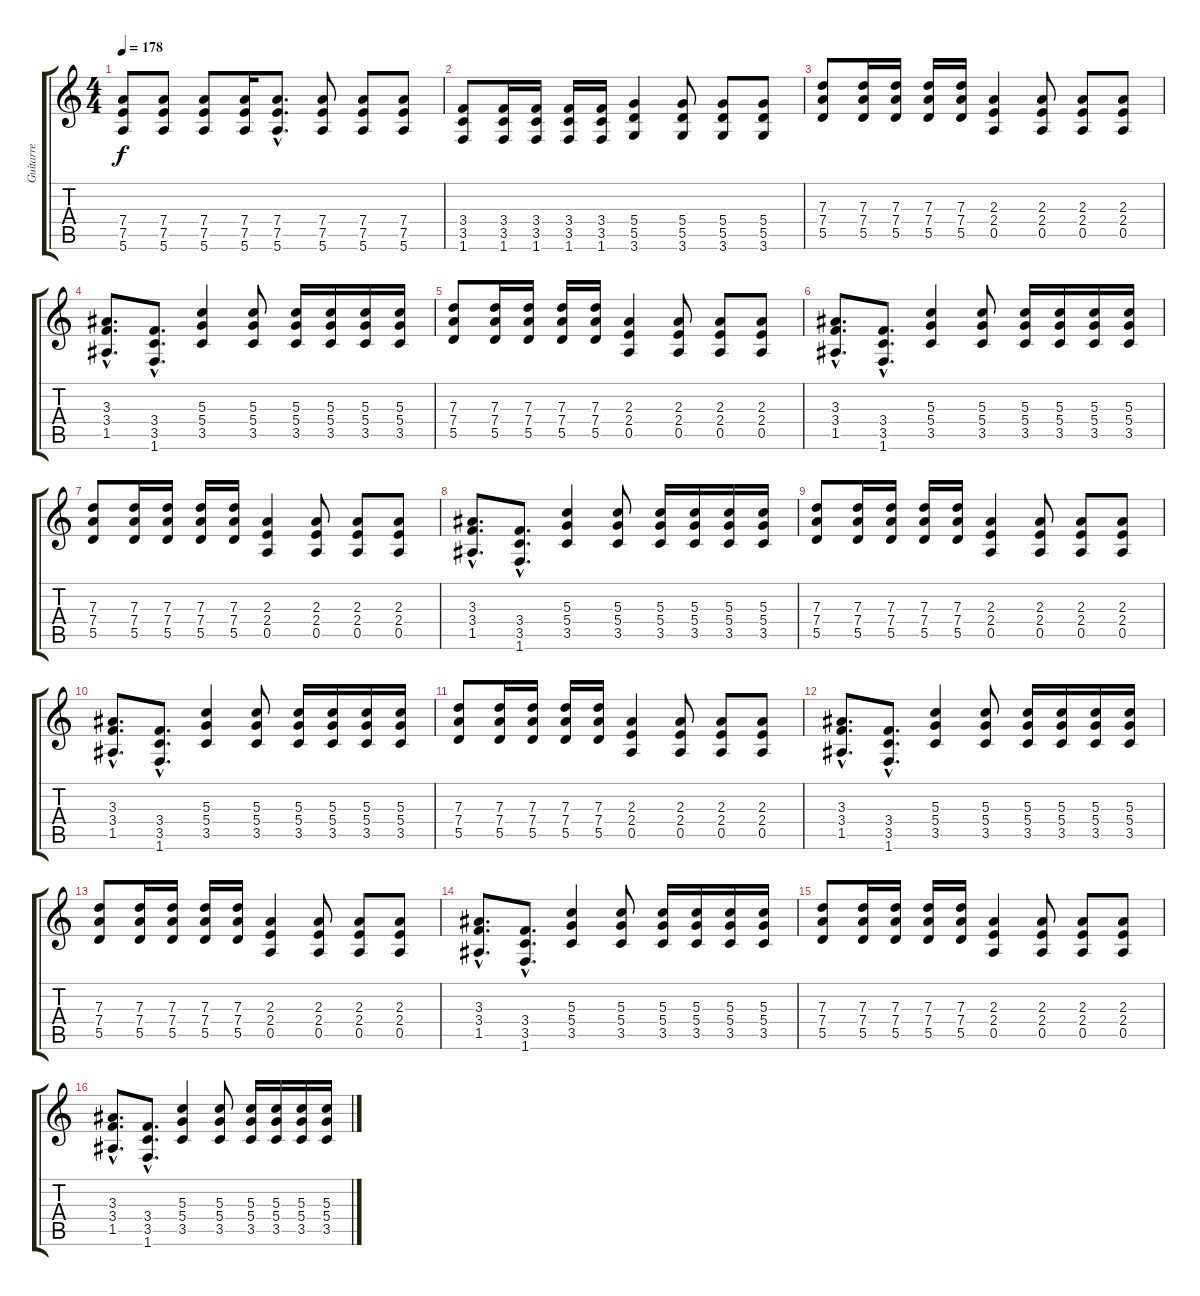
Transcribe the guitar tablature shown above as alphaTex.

\track ("Guitarre" "Guitarre") {instrument distortionguitar}
\staff {score tabs}
\tuning (E4 B3 G3 D3 A2 E2) {hide}
\ts (4 4)
\tempo 178
\clef g2
\ks c
(7.4 7.5 5.6).8{dy f} (7.4 7.5 5.6).8 (7.4 7.5 5.6).8 (7.4 7.5 5.6).16 (7.4{hac} 7.5{hac} 5.6{hac}).8{d} (7.4 7.5 5.6).8 (7.4 7.5 5.6).8 (7.4 7.5 5.6).8 |
(3.4 3.5 1.6).8 (3.4 3.5 1.6).16 (3.4 3.5 1.6).16 (3.4 3.5 1.6).16 (3.4 3.5 1.6).16 (5.4 5.5 3.6).4 (5.4 5.5 3.6).8 (5.4 5.5 3.6).8 (5.4 5.5 3.6).8 |
(7.3 7.4 5.5).8 (7.3 7.4 5.5).16 (7.3 7.4 5.5).16 (7.3 7.4 5.5).16 (7.3 7.4 5.5).16 (2.3 2.4 0.5).4 (2.3 2.4 0.5).8 (2.3 2.4 0.5).8 (2.3 2.4 0.5).8 |
(3.3{hac} 3.4{hac} 1.5{hac}).8{d} (3.4{hac} 3.5{hac} 1.6{hac}).8{d} (5.3 5.4 3.5).4 (5.3 5.4 3.5).8 (5.3 5.4 3.5).16 (5.3 5.4 3.5).16 (5.3 5.4 3.5).16 (5.3 5.4 3.5).16 |
(7.3 7.4 5.5).8 (7.3 7.4 5.5).16 (7.3 7.4 5.5).16 (7.3 7.4 5.5).16 (7.3 7.4 5.5).16 (2.3 2.4 0.5).4 (2.3 2.4 0.5).8 (2.3 2.4 0.5).8 (2.3 2.4 0.5).8 |
(3.3{hac} 3.4{hac} 1.5{hac}).8{d} (3.4{hac} 3.5{hac} 1.6{hac}).8{d} (5.3 5.4 3.5).4 (5.3 5.4 3.5).8 (5.3 5.4 3.5).16 (5.3 5.4 3.5).16 (5.3 5.4 3.5).16 (5.3 5.4 3.5).16 |
(7.3 7.4 5.5).8 (7.3 7.4 5.5).16 (7.3 7.4 5.5).16 (7.3 7.4 5.5).16 (7.3 7.4 5.5).16 (2.3 2.4 0.5).4 (2.3 2.4 0.5).8 (2.3 2.4 0.5).8 (2.3 2.4 0.5).8 |
(3.3{hac} 3.4{hac} 1.5{hac}).8{d} (3.4{hac} 3.5{hac} 1.6{hac}).8{d} (5.3 5.4 3.5).4 (5.3 5.4 3.5).8 (5.3 5.4 3.5).16 (5.3 5.4 3.5).16 (5.3 5.4 3.5).16 (5.3 5.4 3.5).16 |
(7.3 7.4 5.5).8 (7.3 7.4 5.5).16 (7.3 7.4 5.5).16 (7.3 7.4 5.5).16 (7.3 7.4 5.5).16 (2.3 2.4 0.5).4 (2.3 2.4 0.5).8 (2.3 2.4 0.5).8 (2.3 2.4 0.5).8 |
(3.3{hac} 3.4{hac} 1.5{hac}).8{d} (3.4{hac} 3.5{hac} 1.6{hac}).8{d} (5.3 5.4 3.5).4 (5.3 5.4 3.5).8 (5.3 5.4 3.5).16 (5.3 5.4 3.5).16 (5.3 5.4 3.5).16 (5.3 5.4 3.5).16 |
(7.3 7.4 5.5).8 (7.3 7.4 5.5).16 (7.3 7.4 5.5).16 (7.3 7.4 5.5).16 (7.3 7.4 5.5).16 (2.3 2.4 0.5).4 (2.3 2.4 0.5).8 (2.3 2.4 0.5).8 (2.3 2.4 0.5).8 |
(3.3{hac} 3.4{hac} 1.5{hac}).8{d} (3.4{hac} 3.5{hac} 1.6{hac}).8{d} (5.3 5.4 3.5).4 (5.3 5.4 3.5).8 (5.3 5.4 3.5).16 (5.3 5.4 3.5).16 (5.3 5.4 3.5).16 (5.3 5.4 3.5).16 |
(7.3 7.4 5.5).8 (7.3 7.4 5.5).16 (7.3 7.4 5.5).16 (7.3 7.4 5.5).16 (7.3 7.4 5.5).16 (2.3 2.4 0.5).4 (2.3 2.4 0.5).8 (2.3 2.4 0.5).8 (2.3 2.4 0.5).8 |
(3.3{hac} 3.4{hac} 1.5{hac}).8{d} (3.4{hac} 3.5{hac} 1.6{hac}).8{d} (5.3 5.4 3.5).4 (5.3 5.4 3.5).8 (5.3 5.4 3.5).16 (5.3 5.4 3.5).16 (5.3 5.4 3.5).16 (5.3 5.4 3.5).16 |
(7.3 7.4 5.5).8 (7.3 7.4 5.5).16 (7.3 7.4 5.5).16 (7.3 7.4 5.5).16 (7.3 7.4 5.5).16 (2.3 2.4 0.5).4 (2.3 2.4 0.5).8 (2.3 2.4 0.5).8 (2.3 2.4 0.5).8 |
(3.3{hac} 3.4{hac} 1.5{hac}).8{d} (3.4{hac} 3.5{hac} 1.6{hac}).8{d} (5.3 5.4 3.5).4 (5.3 5.4 3.5).8 (5.3 5.4 3.5).16 (5.3 5.4 3.5).16 (5.3 5.4 3.5).16 (5.3 5.4 3.5).16
